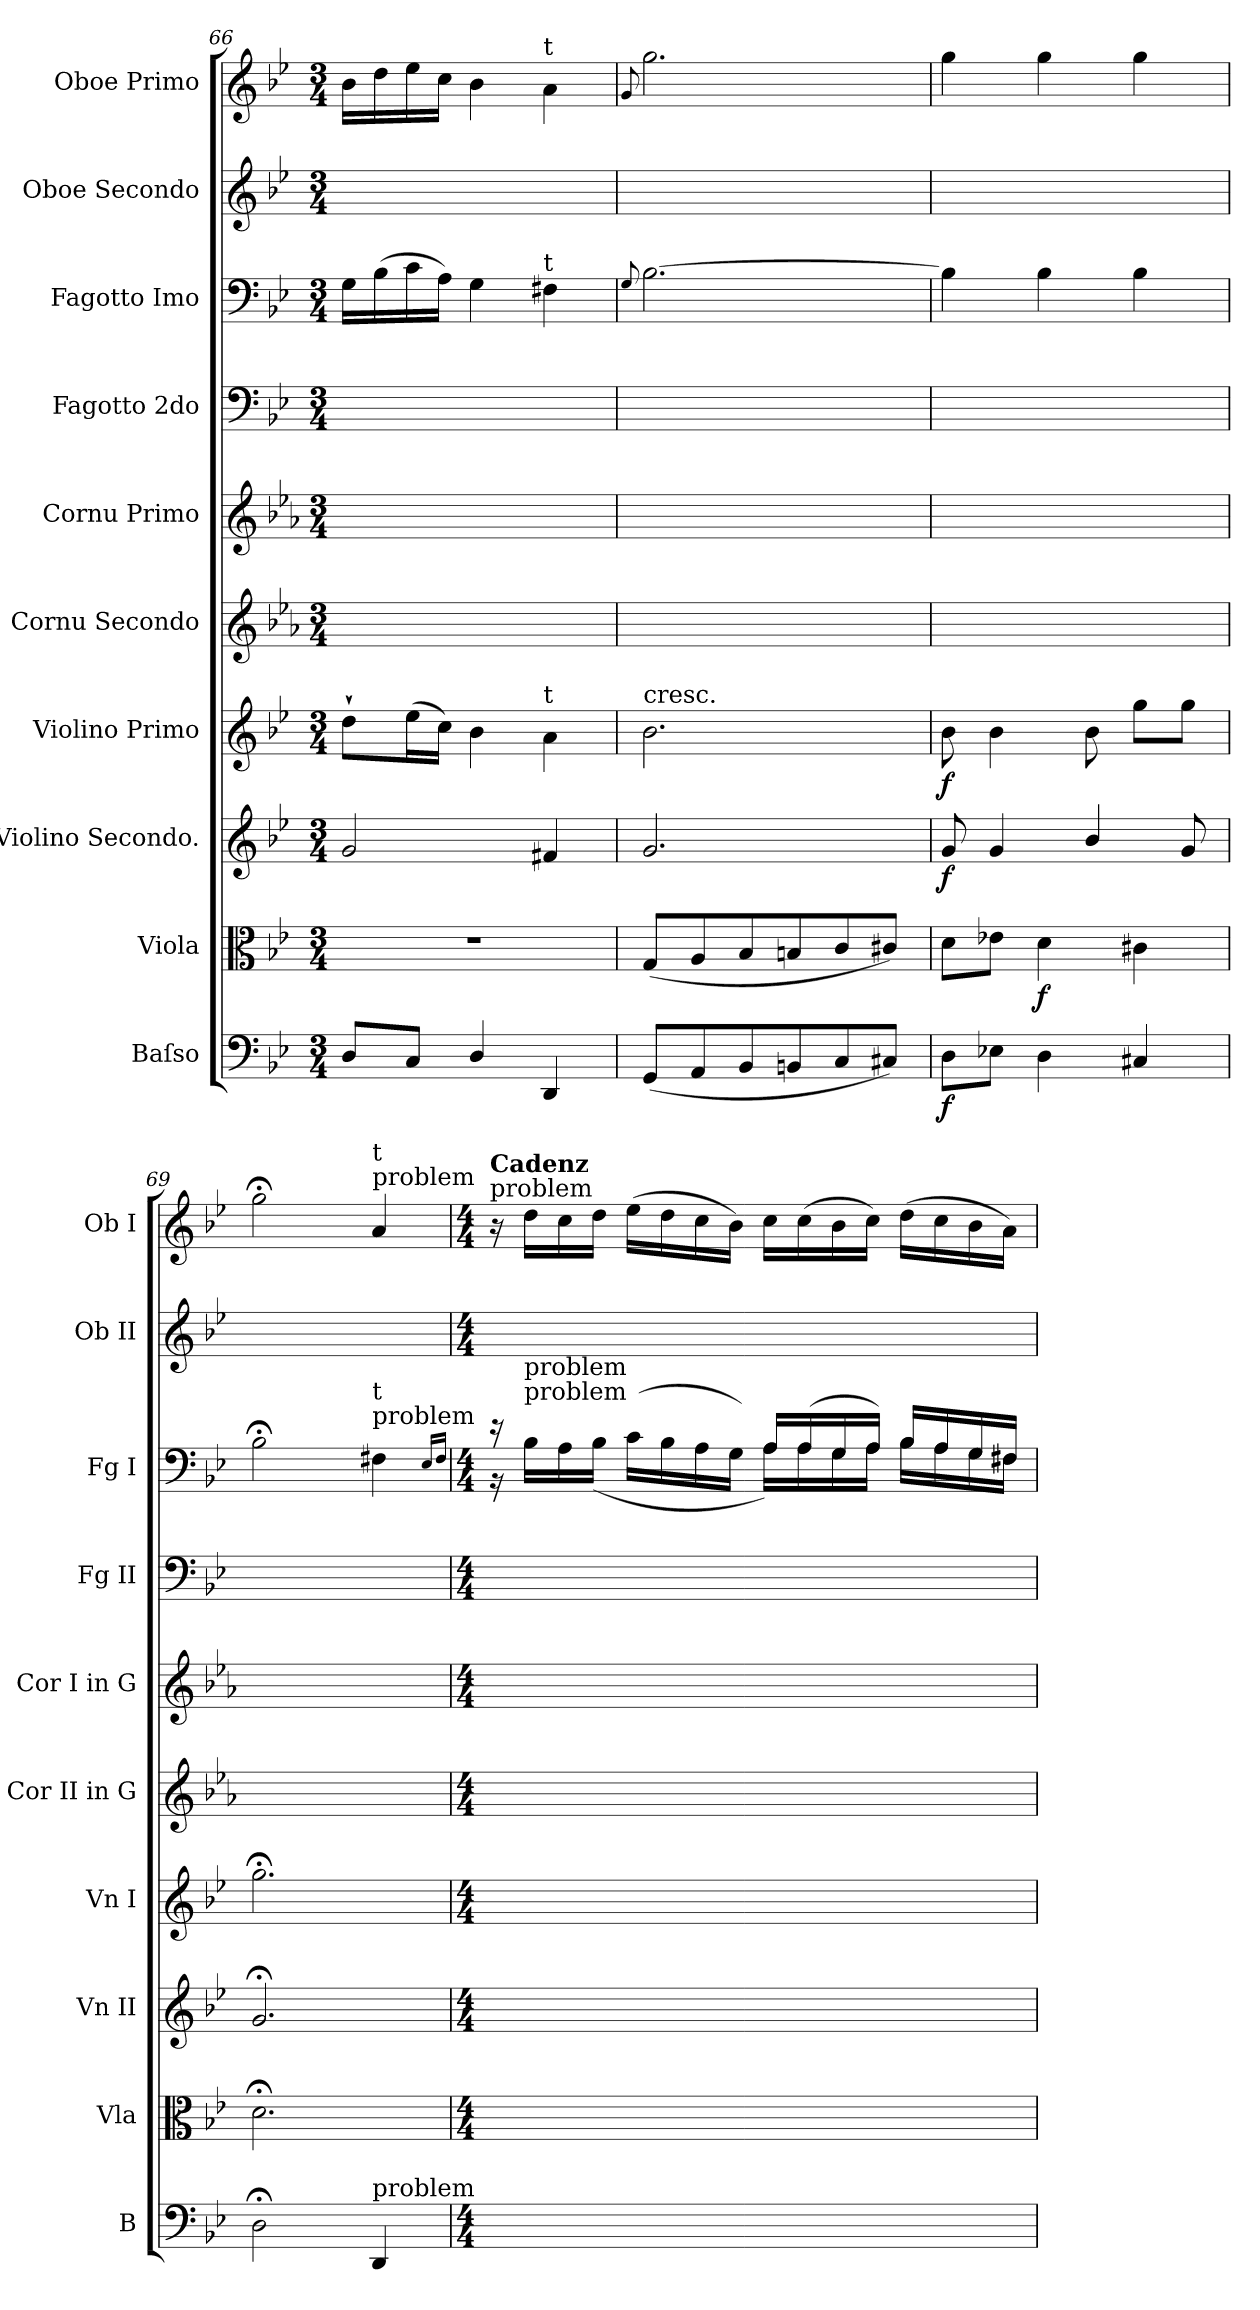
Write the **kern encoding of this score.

**kern	**dynam	**kern	**dynam	**kern	**dynam	**kern	**dynam	**kern	**kern	**kern	**kern	**kern	**kern
*part10	*part10	*part9	*part9	*part8	*part8	*part7	*part7	*part6	*part5	*part4	*part3	*part2	*part1
*staff10	*staff10	*staff9	*staff9	*staff8	*staff8	*staff7	*staff7	*staff6	*staff5	*staff4	*staff3	*staff2	*staff1
*I"Baſso	*	*I"Viola	*	*I"Violino Secondo.	*	*I"Violino Primo	*	*I"Cornu Secondo	*I"Cornu Primo	*I"Fagotto 2do	*I"Fagotto Imo	*I"Oboe Secondo	*I"Oboe Primo
*I'B	*	*I'Vla	*	*I'Vn II	*	*I'Vn I	*	*I'Cor II in G	*I'Cor I in G	*I'Fg II	*I'Fg I	*I'Ob II	*I'Ob I
*clefF4	*	*clefC3	*	*clefG2	*	*clefG2	*	*clefG2	*clefG2	*clefF4	*clefF4	*clefG2	*clefG2
*	*	*	*	*	*	*	*	*ITrd3c5	*ITrd3c5	*	*	*	*
*k[b-e-]	*	*k[b-e-]	*	*k[b-e-]	*	*k[b-e-]	*	*k[b-e-]	*k[b-e-]	*k[b-e-]	*k[b-e-]	*k[b-e-]	*k[b-e-]
*B-:	*	*B-:	*	*B-:	*	*B-:	*	*	*	*B-:	*B-:	*B-:	*B-:
*M3/4	*	*M3/4	*	*M3/4	*	*M3/4	*	*M3/4	*M3/4	*M3/4	*M3/4	*M3/4	*M3/4
=66	=66	=66	=66	=66	=66	=66	=66	=66	=66	=66	=66	=66	=66
8D/L	.	2.r	.	2g/	.	8dd`\L	.	2.ryy	2.ryy	2.ryy	16G\LL	2.ryy	16b-\LL
.	.	.	.	.	.	.	.	.	.	.	(16B-\	.	16dd\
8C/J	.	.	.	.	.	(16ee-\L	.	.	.	.	16c\	.	16ee-\
.	.	.	.	.	.	16cc\JJ)	.	.	.	.	16A\JJ)	.	16cc\JJ
4D/	.	.	.	.	.	4b-\	.	.	.	.	4G\	.	4b-\
!	!	!	!	!	!	!	!	!	!	!	!	!	!LO:TX:a:t=t
!	!	!	!	!	!	!	!	!	!	!	!LO:TX:a:t=t	!	!
!	!	!	!	!	!	!LO:TX:a:t=t	!	!	!	!	!	!	!
4DD/	.	.	.	4f#X/	.	4a\	.	.	.	.	4F#X\	.	4a\
=67	=67	=67	=67	=67	=67	=67	=67	=67	=67	=67	=67	=67	=67
.	.	.	.	.	.	.	.	.	.	.	8qqG/	.	8qqg/
!	!	!	!	!	!	!LO:TX:t=cresc.	!	!	!	!	!	!	!
(8GG/L	.	(8G/L	.	2.g/	.	2.b-\	.	2.ryy	2.ryy	2.ryy	[2.B-\	2.ryy	2.gg\
8AA/	.	8A/	.	.	.	.	.	.	.	.	.	.	.
8BB-/	.	8B-/	.	.	.	.	.	.	.	.	.	.	.
8BBn/	.	8Bn/	.	.	.	.	.	.	.	.	.	.	.
8C/	.	8c/	.	.	.	.	.	.	.	.	.	.	.
8C#X/J)	.	8c#X/J)	.	.	.	.	.	.	.	.	.	.	.
=68	=68	=68	=68	=68	=68	=68	=68	=68	=68	=68	=68	=68	=68
8D\L	f	8d\L	.	8g/	f	8b-\	f	2.ryy	2.ryy	2.ryy	4B-\]	2.ryy	4gg\
8E-X\J	.	8e-X\J	.	4g/	.	4b-\	.	.	.	.	.	.	.
4D\	.	4d\	f	.	.	.	.	.	.	.	4B-\	.	4gg\
.	.	.	.	4b-/	.	8b-\	.	.	.	.	.	.	.
4C#X/	.	4c#X\	.	.	.	8gg\L	.	.	.	.	4B-\	.	4gg\
.	.	.	.	8g/	.	8gg\J	.	.	.	.	.	.	.
=69	=69	=69	=69	=69	=69	=69	=69	=69	=69	=69	=69	=69	=69
2D;<\	.	2.d;<\	.	2.g;/	.	2.gg;<\	.	2.ryy	2.ryy	2.ryy	2B-;<\	2.ryy	2gg;<\
!	!	!	!	!	!	!	!	!	!	!	!	!	!LO:TX:a:t=problem
!	!	!	!	!	!	!	!	!	!	!	!	!	!LO:TX:a:t=t
!	!	!	!	!	!	!	!	!	!	!	!LO:TX:a:t=problem	!	!
!	!	!	!	!	!	!	!	!	!	!	!LO:TX:a:t=t	!	!
!LO:TX:a:t=problem	!	!	!	!	!	!	!	!	!	!	!	!	!
4DD/	.	.	.	.	.	.	.	.	.	.	4F#X\	.	4a/
.	.	.	.	.	.	.	.	.	.	.	16qqE-/LL	.	.
.	.	.	.	.	.	.	.	.	.	.	16qqF#/JJ	.	.
=70	=70	=70	=70	=70	=70	=70	=70	=70	=70	=70	=70	=70	=70
*M4/4	*	*M4/4	*	*M4/4	*	*M4/4	*	*M4/4	*M4/4	*M4/4	*M4/4	*M4/4	*M4/4
*	*	*	*	*	*	*	*	*	*	*	*^	*	*
!	!	!	!	!	!	!	!	!	!	!	!	!	!	!LO:TX:a:t=problem
!	!	!	!	!	!	!	!	!	!	!	!	!	!	!LO:TX:a:B:t=Cadenz
1ryy	.	1ryy	.	1ryy	.	1ryy	.	1ryy	1ryy	1ryy	16r	16r	1ryy	16r
!	!	!	!	!	!	!	!	!	!	!	!LO:TX:a:t=problem	!	!	!
!	!	!	!	!	!	!	!	!	!	!	!LO:TX:a:t=problem	!	!	!
.	.	.	.	.	.	.	.	.	.	.	16B-/LLyy	16B-\LL	.	16dd\LL
.	.	.	.	.	.	.	.	.	.	.	16A/yy	16A\	.	16cc\
.	.	.	.	.	.	.	.	.	.	.	16B-/JJyy	(16B-\JJ	.	16dd\JJ
.	.	.	.	.	.	.	.	.	.	.	(16c/LLyy	16c\LL	.	(16ee-\LL
.	.	.	.	.	.	.	.	.	.	.	16B-/yy	16B-\	.	16dd\
.	.	.	.	.	.	.	.	.	.	.	16A/yy	16A\	.	16cc\
.	.	.	.	.	.	.	.	.	.	.	16G/JJ)	16G\JJ	.	16b-\JJ)
.	.	.	.	.	.	.	.	.	.	.	16A/LL	16A\LL)	.	16cc\LL
.	.	.	.	.	.	.	.	.	.	.	(16A/	16A\	.	(16cc\
.	.	.	.	.	.	.	.	.	.	.	16G/	16G\	.	16b-\
.	.	.	.	.	.	.	.	.	.	.	16A/JJ)	16A\JJ	.	16cc\JJ)
.	.	.	.	.	.	.	.	.	.	.	16B-/LL	16B-\LL	.	(16dd\LL
.	.	.	.	.	.	.	.	.	.	.	16A/	16A\	.	16cc\
.	.	.	.	.	.	.	.	.	.	.	16G/	16G\	.	16b-\
.	.	.	.	.	.	.	.	.	.	.	16F#X/JJ	16F#X\JJ	.	16a\JJ)
*	*	*	*	*	*	*	*	*	*	*	*v	*v	*	*
=	=	=	=	=	=	=	=	=	=	=	=	=	=
*-	*-	*-	*-	*-	*-	*-	*-	*-	*-	*-	*-	*-	*-
